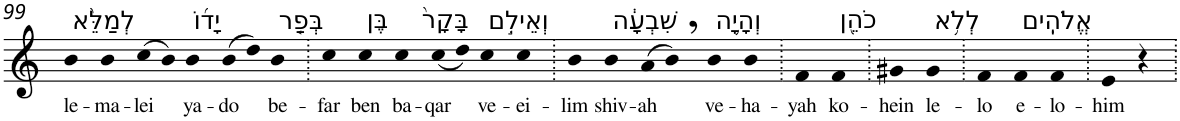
**kern	**text
*part1	*part1
*staff1	*staff1
*I"Piano	*
*I'Pno	*
!!LO:PB:g=z
*clefG2	*
*k[]	*
=99	=99
!LO:TX:a:t=לְמַלֵּ֨א	!
!	!LO:LY:b
4b	le-
!	!LO:LY:b
4b	-ma-
!	!LO:LY:b
(>8cc	-lei
8b)	.
!LO:TX:a:t=יָד֜וֹ	!
!	!LO:LY:b
4b	ya-
!	!LO:LY:b
(>8b	-do
8dd)	.
!LO:TX:a:t=בְּפַ֤ר	!
!	!LO:LY:b
4b	be-
=100.	=100.
!	!LO:LY:b
4cc	-far
!LO:TX:a:t=בֶּן	!
!	!LO:LY:b
4cc	ben
!LO:TX:a:t=בָּקָר֙	!
!	!LO:LY:b
4cc	ba-
!	!LO:LY:b
(<8cc	-qar
8dd)	.
!LO:TX:a:t=וְאֵילִ֣ם	!
!	!LO:LY:b
4cc	ve-
!	!LO:LY:b
4cc	-ei-
=101.	=101.
!	!LO:LY:b
4b	-lim
!LO:TX:a:t=שִׁבְעָ֔ה	!
!	!LO:LY:b
4b	shiv-
!	!LO:LY:b
(>8a	-ah
8b,)	.
!LO:TX:a:t=וְהָיָ֥ה	!
!	!LO:LY:b
4b	ve-
!	!LO:LY:b
4b	-ha-
=102.	=102.
!	!LO:LY:b
4f	-yah
!LO:TX:a:t=כֹהֵ֖ן	!
!	!LO:LY:b
4f	ko-
=103.	=103.
!	!LO:LY:b
4g#X	-hein
!LO:TX:a:t=לְלֹ֥א	!
!	!LO:LY:b
4g#	le-
=104.	=104.
!	!LO:LY:b
4f	-lo
!LO:TX:a:t=אֱלֹהִֽים	!
!	!LO:LY:b
4f	e-
!	!LO:LY:b
4f	-lo-
=105.	=105.
!	!LO:LY:b
4e	-him
4r	.
=.	=.
*-	*-
